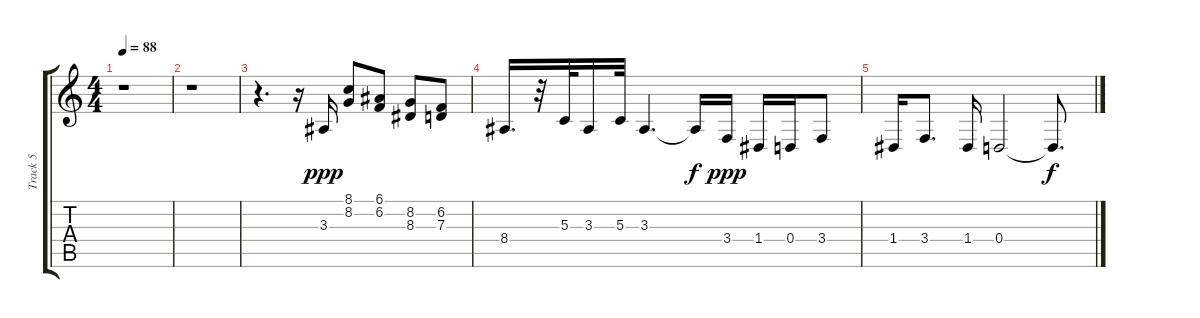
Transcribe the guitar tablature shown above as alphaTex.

\track ("Track 5" "Track 5") {instrument choiraahs}
\staff {score tabs}
\tuning (E4 B3 G3 D3 A2 E2) {hide}
\ts (4 4)
\tempo 88
\clef g2
\ks c
r.1{dy f} |
r.1 |
r.4{d} r.16 3.3.16{dy ppp} (8.1 8.2).8 (6.1 6.2).8 (8.2 8.3).8 (6.2 7.3).8 |
8.4.16{d} r.32 5.3.32 3.3.16 5.3.32 3.3.4{d} 3.3{t}.16{dy f} 3.4.16{dy ppp} 1.4.16 0.4.16 3.4.8 |
1.4.16 3.4.8{d} 1.4.16 0.4.2 0.4{t}.8{d dy f}
